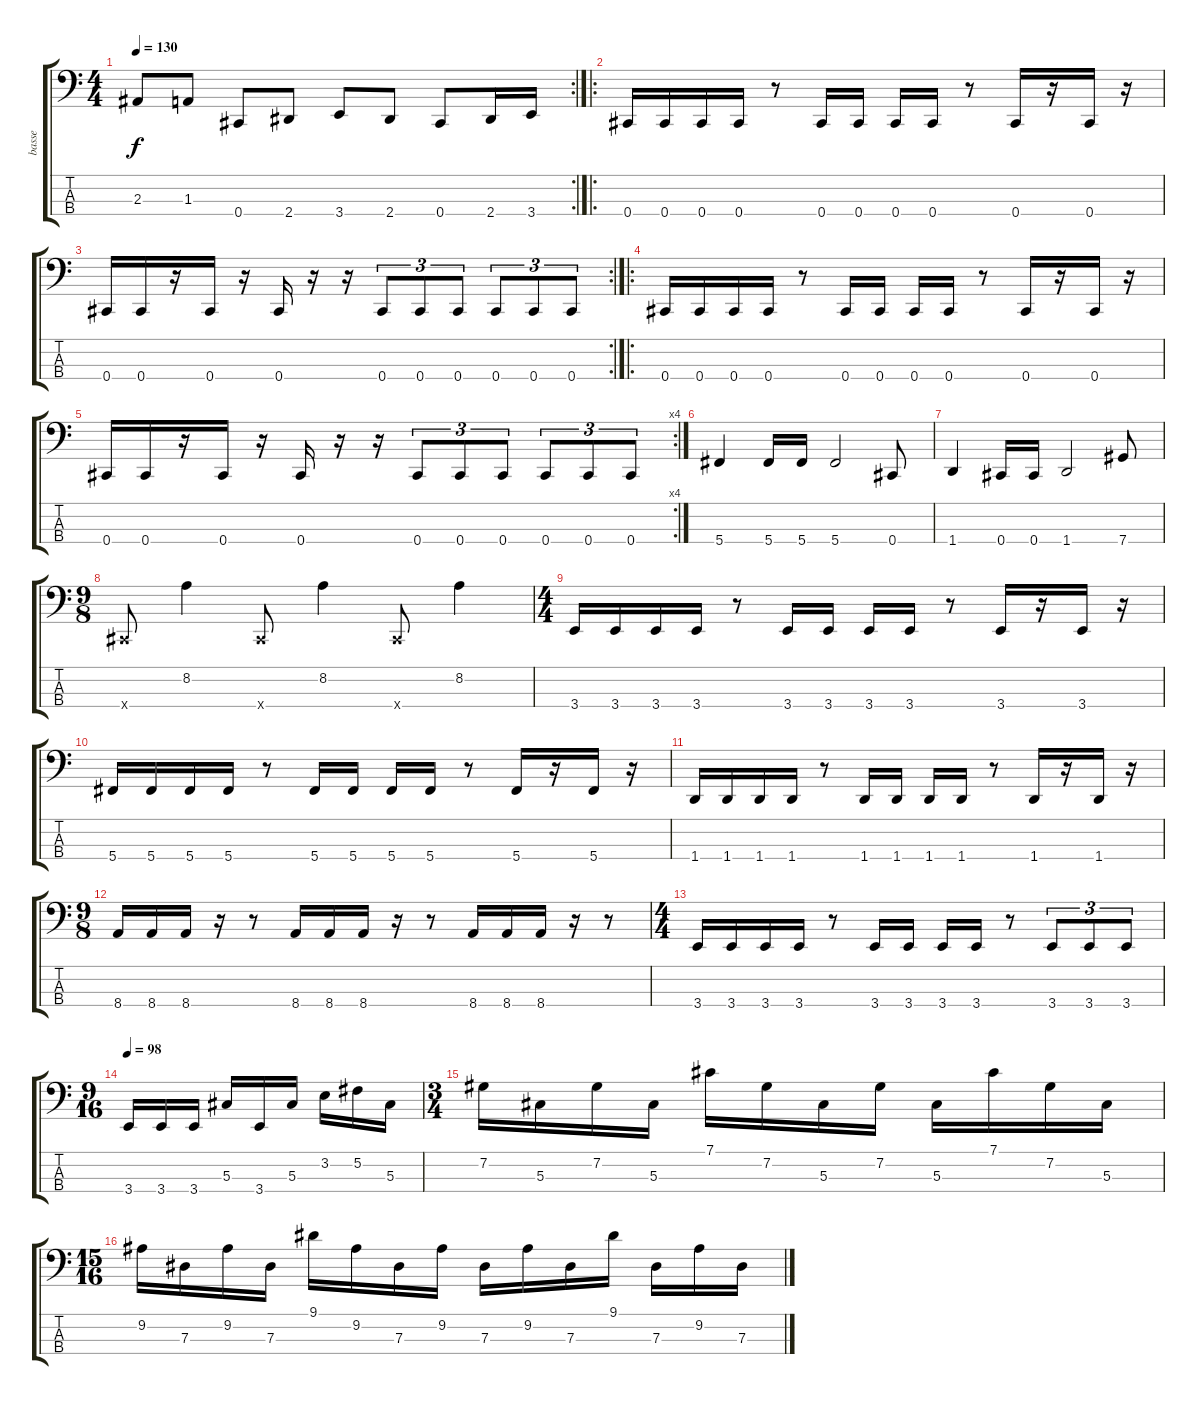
\track ("basse" "basse") {instrument electricbassfinger}
\staff {score tabs}
\tuning (Gb2 Db2 Ab1 Db1) {hide}
\rc 2
\ts (4 4)
\tempo 130
\clef f4
\ks c
2.3.8{dy f} 1.3.8 0.4.8 2.4.8 3.4.8 2.4.8 0.4.8 2.4.16 3.4.16 |
\ro
0.4.16 0.4.16 0.4.16 0.4.16 r.8 0.4.16 0.4.16 0.4.16 0.4.16 r.8 0.4.16 r.16 0.4.16 r.16 |
\rc 2
0.4.16 0.4.16 r.16 0.4.16 r.16 0.4.16 r.16 r.16 0.4.8{tu (3 2)} 0.4.8{tu (3 2)} 0.4.8{tu (3 2)} 0.4.8{tu (3 2)} 0.4.8{tu (3 2)} 0.4.8{tu (3 2)} |
\ro
0.4.16 0.4.16 0.4.16 0.4.16 r.8 0.4.16 0.4.16 0.4.16 0.4.16 r.8 0.4.16 r.16 0.4.16 r.16 |
\rc 4
0.4.16 0.4.16 r.16 0.4.16 r.16 0.4.16 r.16 r.16 0.4.8{tu (3 2)} 0.4.8{tu (3 2)} 0.4.8{tu (3 2)} 0.4.8{tu (3 2)} 0.4.8{tu (3 2)} 0.4.8{tu (3 2)} |
5.4.4 5.4.16 5.4.16 5.4.2 0.4.8 |
1.4.4 0.4.16 0.4.16 1.4.2 7.4.8 |
\ts (9 8)
0.4{x}.8{instrument slapbass1} 8.2.4 0.4{x}.8 8.2.4 0.4{x}.8 8.2.4 |
\ts (4 4)
3.4.16{instrument electricbassfinger} 3.4.16 3.4.16 3.4.16 r.8 3.4.16 3.4.16 3.4.16 3.4.16 r.8 3.4.16 r.16 3.4.16 r.16 |
5.4.16 5.4.16 5.4.16 5.4.16 r.8 5.4.16 5.4.16 5.4.16 5.4.16 r.8 5.4.16 r.16 5.4.16 r.16 |
1.4.16 1.4.16 1.4.16 1.4.16 r.8 1.4.16 1.4.16 1.4.16 1.4.16 r.8 1.4.16 r.16 1.4.16 r.16 |
\ts (9 8)
8.4.16 8.4.16 8.4.16 r.16 r.8 8.4.16 8.4.16 8.4.16 r.16 r.8 8.4.16 8.4.16 8.4.16 r.16 r.8 |
\ts (4 4)
3.4.16 3.4.16 3.4.16 3.4.16 r.8 3.4.16 3.4.16 3.4.16 3.4.16 r.8 3.4.8{tu (3 2)} 3.4.8{tu (3 2)} 3.4.8{tu (3 2)} |
\ts (9 16)
\tempo 98
3.4.16 3.4.16 3.4.16 5.3.16 3.4.16 5.3.16 3.2.16 5.2.16 5.3.16 |
\ts (3 4)
7.2.16 5.3.16 7.2.16 5.3.16 7.1.16 7.2.16 5.3.16 7.2.16 5.3.16 7.1.16 7.2.16 5.3.16 |
\ts (15 16)
9.2.16 7.3.16 9.2.16 7.3.16 9.1.16 9.2.16 7.3.16 9.2.16 7.3.16 9.2.16 7.3.16 9.1.16 7.3.16 9.2.16 7.3.16
